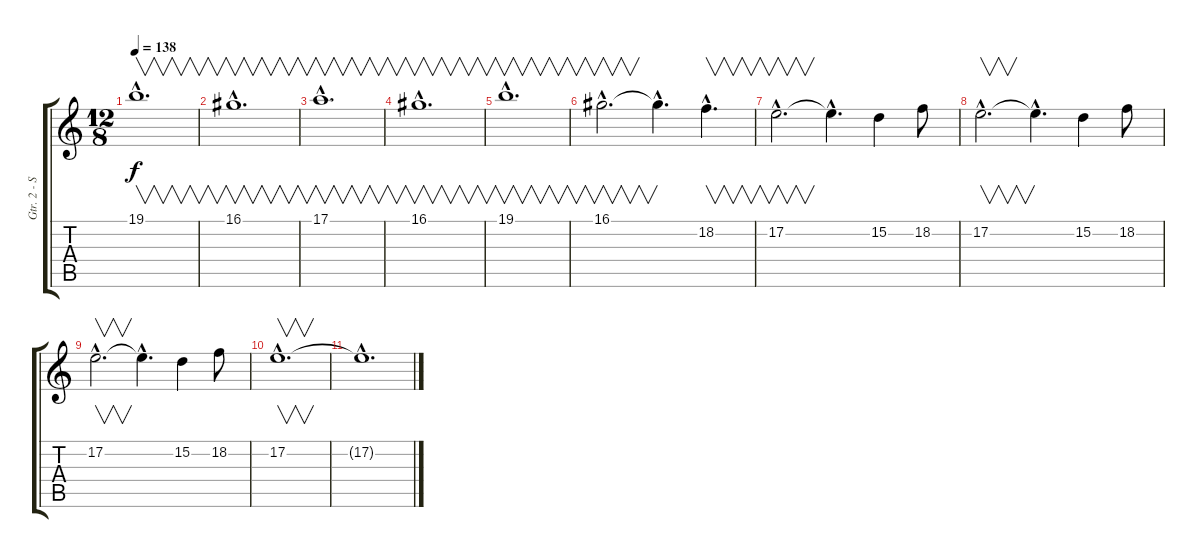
\track ("Gtr. 2 - Synth Violin" "Gtr. 2 - S") {instrument lead2sawtooth}
\staff {score tabs}
\tuning (E4 B3 G3 D3 A2 E2) {hide}
\ts (12 8)
\tempo 138
\clef g2
\ks c
19.1{hac}.1{v d dy f} |
16.1{hac}.1{v d} |
17.1{hac}.1{v d} |
16.1{hac}.1{v d} |
19.1{hac}.1{v d} |
16.1{hac}.2{v d} 16.1{hac t}.4{d} 18.2{hac}.4{v d} |
17.2{hac}.2{v d} 17.2{hac t}.4{d} 15.2.4 18.2.8 |
17.2{hac}.2{v d} 17.2{hac t}.4{d} 15.2.4 18.2.8 |
17.2{hac}.2{v d} 17.2{hac t}.4{d} 15.2.4 18.2.8 |
17.2{hac}.1{v d} |
17.2{hac t}.1{d volume 0}
